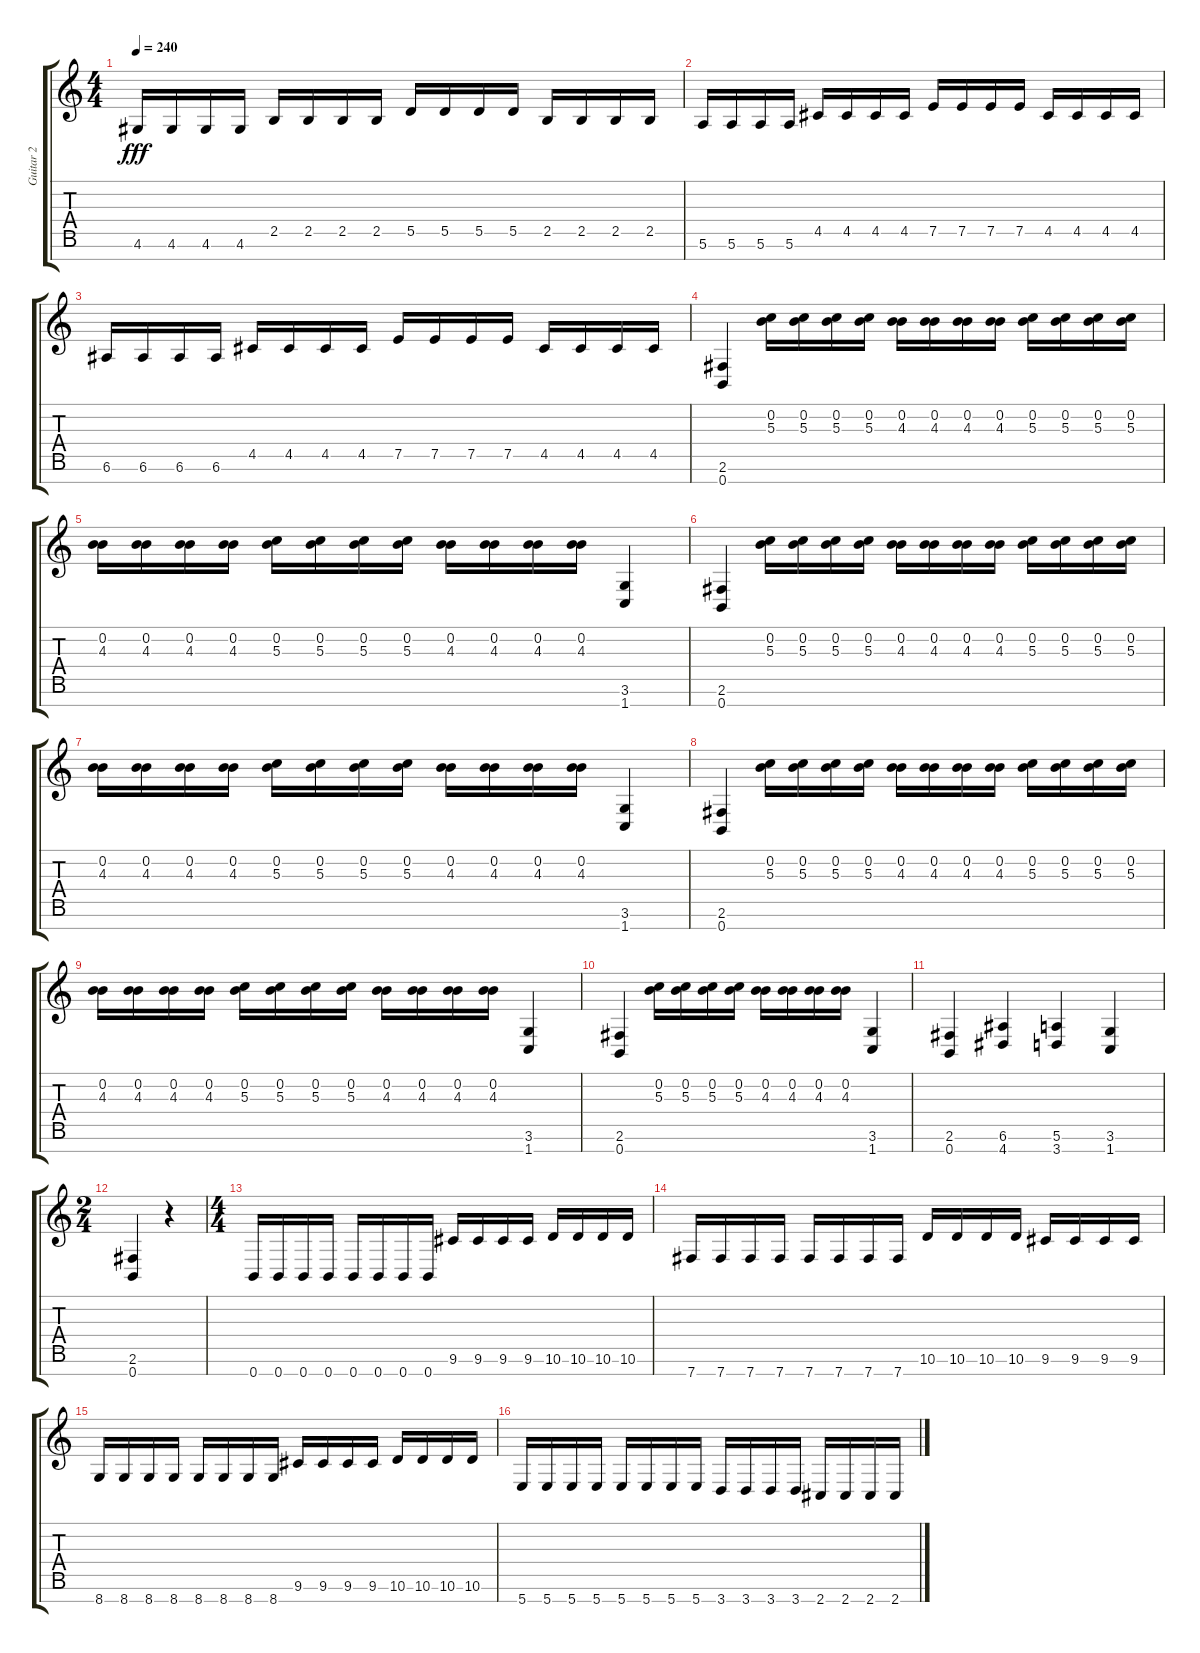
\track ("Guitar 2" "Guitar 2") {instrument overdrivenguitar}
\staff {score tabs}
\tuning (E4 B3 G3 D3 A2 E2 B1) {hide}
\ts (4 4)
\tempo 240
\clef g2
\ks c
4.6.16{dy fff} 4.6.16 4.6.16 4.6.16 2.5.16 2.5.16 2.5.16 2.5.16 5.5.16 5.5.16 5.5.16 5.5.16 2.5.16 2.5.16 2.5.16 2.5.16 |
5.6.16 5.6.16 5.6.16 5.6.16 4.5.16 4.5.16 4.5.16 4.5.16 7.5.16 7.5.16 7.5.16 7.5.16 4.5.16 4.5.16 4.5.16 4.5.16 |
6.6.16 6.6.16 6.6.16 6.6.16 4.5.16 4.5.16 4.5.16 4.5.16 7.5.16 7.5.16 7.5.16 7.5.16 4.5.16 4.5.16 4.5.16 4.5.16 |
(2.6 0.7).4 (0.2 5.3).16 (0.2 5.3).16 (0.2 5.3).16 (0.2 5.3).16 (0.2 4.3).16 (0.2 4.3).16 (0.2 4.3).16 (0.2 4.3).16 (0.2 5.3).16 (0.2 5.3).16 (0.2 5.3).16 (0.2 5.3).16 |
(0.2 4.3).16 (0.2 4.3).16 (0.2 4.3).16 (0.2 4.3).16 (0.2 5.3).16 (0.2 5.3).16 (0.2 5.3).16 (0.2 5.3).16 (0.2 4.3).16 (0.2 4.3).16 (0.2 4.3).16 (0.2 4.3).16 (3.6 1.7).4 |
(2.6 0.7).4 (0.2 5.3).16 (0.2 5.3).16 (0.2 5.3).16 (0.2 5.3).16 (0.2 4.3).16 (0.2 4.3).16 (0.2 4.3).16 (0.2 4.3).16 (0.2 5.3).16 (0.2 5.3).16 (0.2 5.3).16 (0.2 5.3).16 |
(0.2 4.3).16 (0.2 4.3).16 (0.2 4.3).16 (0.2 4.3).16 (0.2 5.3).16 (0.2 5.3).16 (0.2 5.3).16 (0.2 5.3).16 (0.2 4.3).16 (0.2 4.3).16 (0.2 4.3).16 (0.2 4.3).16 (3.6 1.7).4 |
(2.6 0.7).4 (0.2 5.3).16 (0.2 5.3).16 (0.2 5.3).16 (0.2 5.3).16 (0.2 4.3).16 (0.2 4.3).16 (0.2 4.3).16 (0.2 4.3).16 (0.2 5.3).16 (0.2 5.3).16 (0.2 5.3).16 (0.2 5.3).16 |
(0.2 4.3).16 (0.2 4.3).16 (0.2 4.3).16 (0.2 4.3).16 (0.2 5.3).16 (0.2 5.3).16 (0.2 5.3).16 (0.2 5.3).16 (0.2 4.3).16 (0.2 4.3).16 (0.2 4.3).16 (0.2 4.3).16 (3.6 1.7).4 |
(2.6 0.7).4 (0.2 5.3).16 (0.2 5.3).16 (0.2 5.3).16 (0.2 5.3).16 (0.2 4.3).16 (0.2 4.3).16 (0.2 4.3).16 (0.2 4.3).16 (3.6 1.7).4 |
(2.6 0.7).4 (6.6 4.7).4 (5.6 3.7).4 (3.6 1.7).4 |
\ts (2 4)
(2.6 0.7).4 r.4 |
\ts (4 4)
0.7.16 0.7.16 0.7.16 0.7.16 0.7.16 0.7.16 0.7.16 0.7.16 9.6.16 9.6.16 9.6.16 9.6.16 10.6.16 10.6.16 10.6.16 10.6.16 |
7.7.16 7.7.16 7.7.16 7.7.16 7.7.16 7.7.16 7.7.16 7.7.16 10.6.16 10.6.16 10.6.16 10.6.16 9.6.16 9.6.16 9.6.16 9.6.16 |
8.7.16 8.7.16 8.7.16 8.7.16 8.7.16 8.7.16 8.7.16 8.7.16 9.6.16 9.6.16 9.6.16 9.6.16 10.6.16 10.6.16 10.6.16 10.6.16 |
5.7.16 5.7.16 5.7.16 5.7.16 5.7.16 5.7.16 5.7.16 5.7.16 3.7.16 3.7.16 3.7.16 3.7.16 2.7.16 2.7.16 2.7.16 2.7.16
